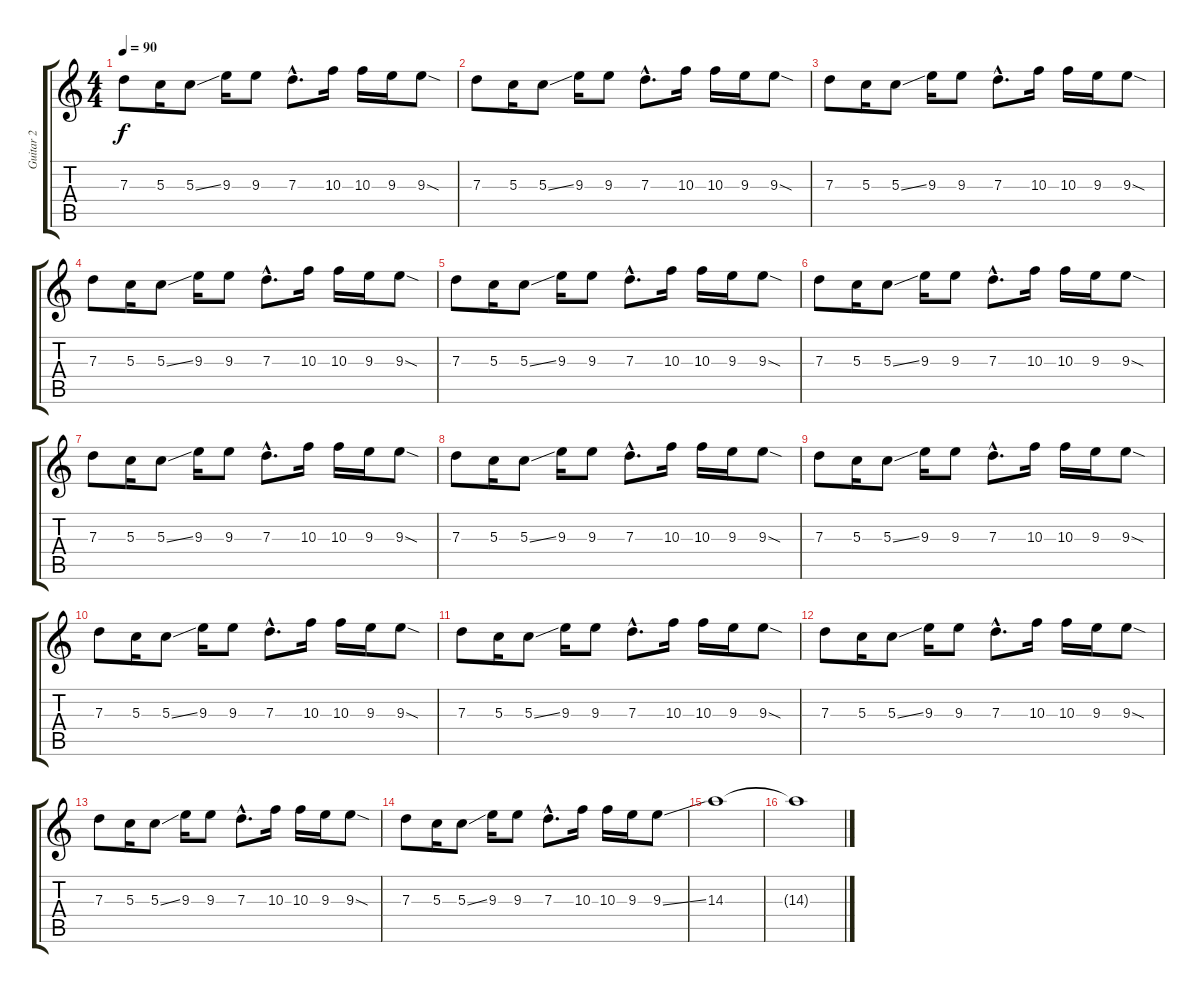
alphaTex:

\track ("Guitar 2" "Guitar 2") {instrument distortionguitar}
\staff {score tabs}
\tuning (E4 B3 G3 D3 A2 E2) {hide}
\ts (4 4)
\tempo 90
\clef g2
\ks c
7.3.8{dy f} 5.3.16 5.3{ss}.8 9.3.16 9.3.8 7.3{hac}.8{d} 10.3.16 10.3.16 9.3.16 9.3{sod}.8 |
7.3.8 5.3.16 5.3{ss}.8 9.3.16 9.3.8 7.3{hac}.8{d} 10.3.16 10.3.16 9.3.16 9.3{sod}.8 |
7.3.8 5.3.16 5.3{ss}.8 9.3.16 9.3.8 7.3{hac}.8{d} 10.3.16 10.3.16 9.3.16 9.3{sod}.8 |
7.3.8 5.3.16 5.3{ss}.8 9.3.16 9.3.8 7.3{hac}.8{d} 10.3.16 10.3.16 9.3.16 9.3{sod}.8 |
7.3.8 5.3.16 5.3{ss}.8 9.3.16 9.3.8 7.3{hac}.8{d} 10.3.16 10.3.16 9.3.16 9.3{sod}.8 |
7.3.8 5.3.16 5.3{ss}.8 9.3.16 9.3.8 7.3{hac}.8{d} 10.3.16 10.3.16 9.3.16 9.3{sod}.8 |
7.3.8 5.3.16 5.3{ss}.8 9.3.16 9.3.8 7.3{hac}.8{d} 10.3.16 10.3.16 9.3.16 9.3{sod}.8 |
7.3.8 5.3.16 5.3{ss}.8 9.3.16 9.3.8 7.3{hac}.8{d} 10.3.16 10.3.16 9.3.16 9.3{sod}.8 |
7.3.8 5.3.16 5.3{ss}.8 9.3.16 9.3.8 7.3{hac}.8{d} 10.3.16 10.3.16 9.3.16 9.3{sod}.8 |
7.3.8 5.3.16 5.3{ss}.8 9.3.16 9.3.8 7.3{hac}.8{d} 10.3.16 10.3.16 9.3.16 9.3{sod}.8 |
7.3.8 5.3.16 5.3{ss}.8 9.3.16 9.3.8 7.3{hac}.8{d} 10.3.16 10.3.16 9.3.16 9.3{sod}.8 |
7.3.8 5.3.16 5.3{ss}.8 9.3.16 9.3.8 7.3{hac}.8{d} 10.3.16 10.3.16 9.3.16 9.3{sod}.8 |
7.3.8 5.3.16 5.3{ss}.8 9.3.16 9.3.8 7.3{hac}.8{d} 10.3.16 10.3.16 9.3.16 9.3{sod}.8 |
7.3.8 5.3.16 5.3{ss}.8 9.3.16 9.3.8 7.3{hac}.8{d} 10.3.16 10.3.16 9.3.16 9.3{ss}.8 |
14.3.1 |
14.3{t}.1{volume 0}
